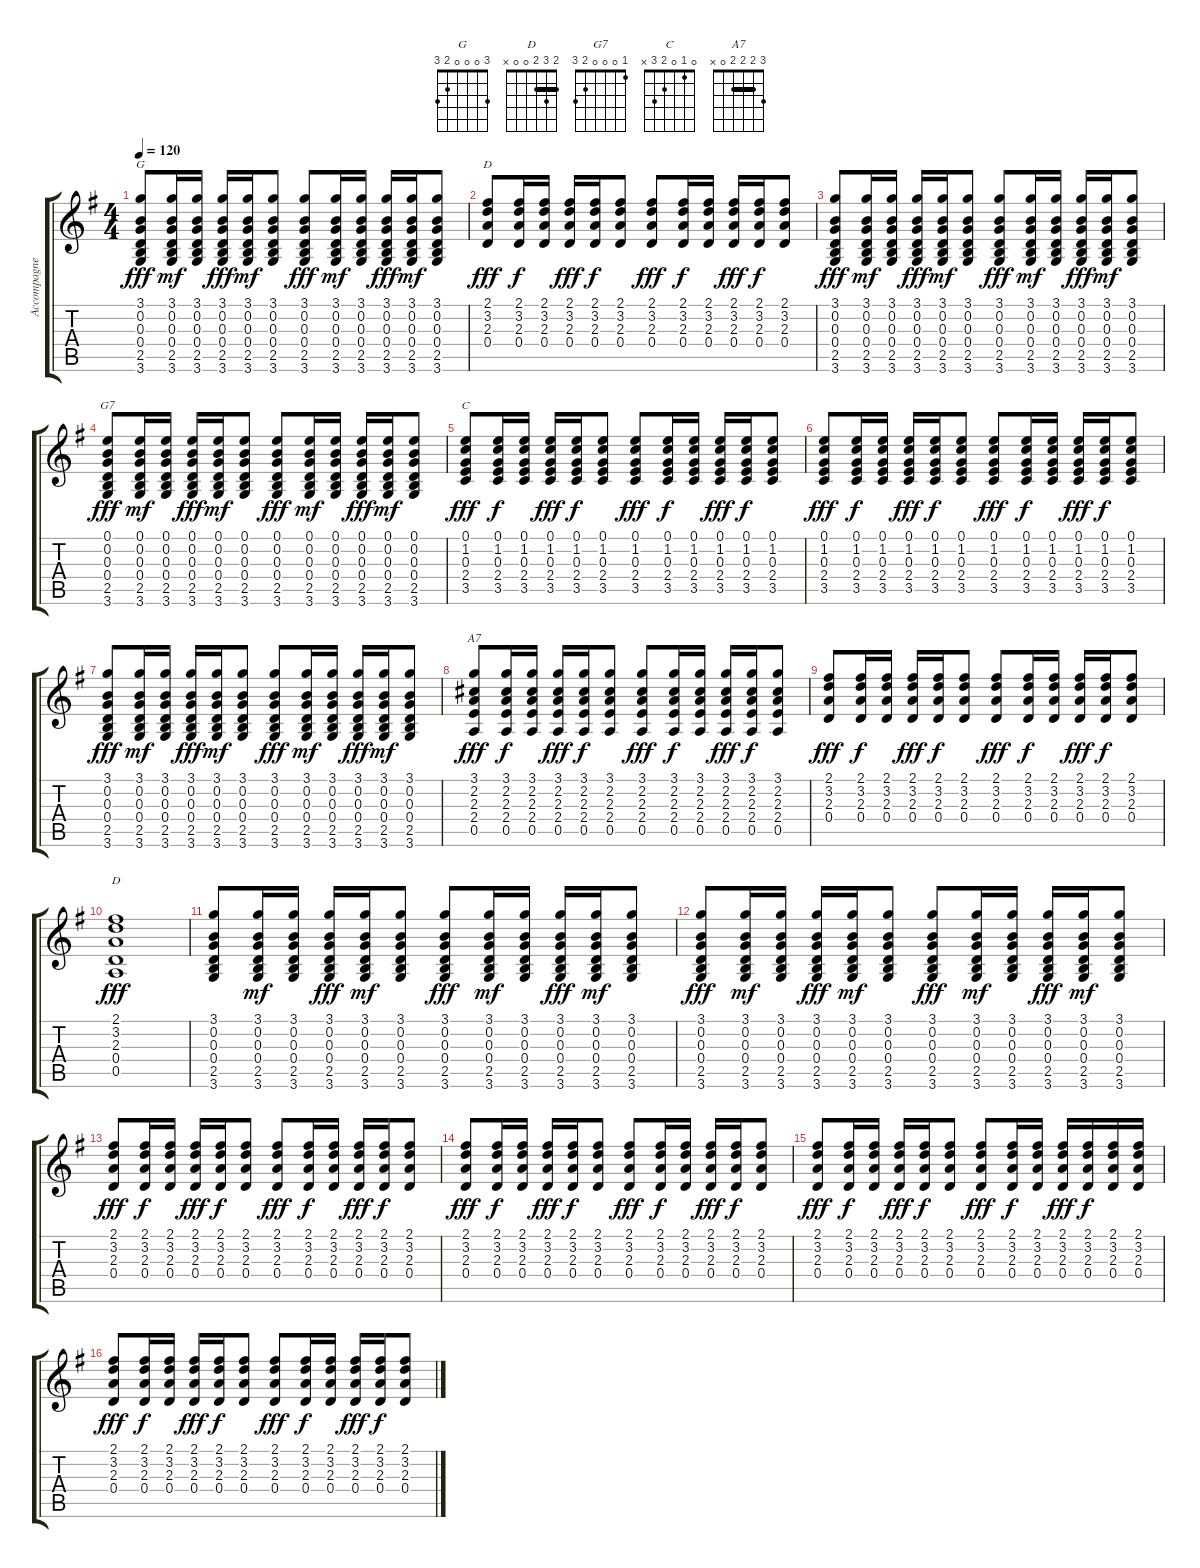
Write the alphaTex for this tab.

\track ("Accompagnement 3" "Accompagne") {mute instrument acousticguitarsteel}
\staff {score tabs}
\tuning (E4 B3 G3 D3 A2 E2) {hide}
\chord ("G" 3 0 0 0 2 3)
\chord ("D" 2 3 2 0 x x) {barre 2}
\chord ("G7" 1 0 0 0 2 3)
\chord ("C" 0 1 0 2 3 x)
\chord ("A7" 3 2 2 2 0 x) {barre 2}
\chord ("D" 2 3 2 0 0 x) {barre 2}
\ts (4 4)
\tempo 120
\clef g2
\ks g
(3.1 0.2 0.3 0.4 2.5 3.6).8{ch "G" dy fff} (3.1 0.2 0.3 0.4 2.5 3.6).16{dy mf} (3.1 0.2 0.3 0.4 2.5 3.6).16 (3.1 0.2 0.3 0.4 2.5 3.6).16{dy fff} (3.1 0.2 0.3 0.4 2.5 3.6).16{dy mf} (3.1 0.2 0.3 0.4 2.5 3.6).8 (3.1 0.2 0.3 0.4 2.5 3.6).8{dy fff} (3.1 0.2 0.3 0.4 2.5 3.6).16{dy mf} (3.1 0.2 0.3 0.4 2.5 3.6).16 (3.1 0.2 0.3 0.4 2.5 3.6).16{dy fff} (3.1 0.2 0.3 0.4 2.5 3.6).16{dy mf} (3.1 0.2 0.3 0.4 2.5 3.6).8 |
(2.1 3.2 2.3 0.4).8{ch "D" dy fff} (2.1 3.2 2.3 0.4).16{dy f} (2.1 3.2 2.3 0.4).16 (2.1 3.2 2.3 0.4).16{dy fff} (2.1 3.2 2.3 0.4).16{dy f} (2.1 3.2 2.3 0.4).8 (2.1 3.2 2.3 0.4).8{dy fff} (2.1 3.2 2.3 0.4).16{dy f} (2.1 3.2 2.3 0.4).16 (2.1 3.2 2.3 0.4).16{dy fff} (2.1 3.2 2.3 0.4).16{dy f} (2.1 3.2 2.3 0.4).8 |
(3.1 0.2 0.3 0.4 2.5 3.6).8{dy fff} (3.1 0.2 0.3 0.4 2.5 3.6).16{dy mf} (3.1 0.2 0.3 0.4 2.5 3.6).16 (3.1 0.2 0.3 0.4 2.5 3.6).16{dy fff} (3.1 0.2 0.3 0.4 2.5 3.6).16{dy mf} (3.1 0.2 0.3 0.4 2.5 3.6).8 (3.1 0.2 0.3 0.4 2.5 3.6).8{dy fff} (3.1 0.2 0.3 0.4 2.5 3.6).16{dy mf} (3.1 0.2 0.3 0.4 2.5 3.6).16 (3.1 0.2 0.3 0.4 2.5 3.6).16{dy fff} (3.1 0.2 0.3 0.4 2.5 3.6).16{dy mf} (3.1 0.2 0.3 0.4 2.5 3.6).8 |
(0.1 0.2 0.3 0.4 2.5 3.6).8{ch "G7" dy fff} (0.1 0.2 0.3 0.4 2.5 3.6).16{dy mf} (0.1 0.2 0.3 0.4 2.5 3.6).16 (0.1 0.2 0.3 0.4 2.5 3.6).16{dy fff} (0.1 0.2 0.3 0.4 2.5 3.6).16{dy mf} (0.1 0.2 0.3 0.4 2.5 3.6).8 (0.1 0.2 0.3 0.4 2.5 3.6).8{dy fff} (0.1 0.2 0.3 0.4 2.5 3.6).16{dy mf} (0.1 0.2 0.3 0.4 2.5 3.6).16 (0.1 0.2 0.3 0.4 2.5 3.6).16{dy fff} (0.1 0.2 0.3 0.4 2.5 3.6).16{dy mf} (0.1 0.2 0.3 0.4 2.5 3.6).8 |
(0.1 1.2 0.3 2.4 3.5).8{ch "C" dy fff} (0.1 1.2 0.3 2.4 3.5).16{dy f} (0.1 1.2 0.3 2.4 3.5).16 (0.1 1.2 0.3 2.4 3.5).16{dy fff} (0.1 1.2 0.3 2.4 3.5).16{dy f} (0.1 1.2 0.3 2.4 3.5).8 (0.1 1.2 0.3 2.4 3.5).8{dy fff} (0.1 1.2 0.3 2.4 3.5).16{dy f} (0.1 1.2 0.3 2.4 3.5).16 (0.1 1.2 0.3 2.4 3.5).16{dy fff} (0.1 1.2 0.3 2.4 3.5).16{dy f} (0.1 1.2 0.3 2.4 3.5).8 |
(0.1 1.2 0.3 2.4 3.5).8{dy fff} (0.1 1.2 0.3 2.4 3.5).16{dy f} (0.1 1.2 0.3 2.4 3.5).16 (0.1 1.2 0.3 2.4 3.5).16{dy fff} (0.1 1.2 0.3 2.4 3.5).16{dy f} (0.1 1.2 0.3 2.4 3.5).8 (0.1 1.2 0.3 2.4 3.5).8{dy fff} (0.1 1.2 0.3 2.4 3.5).16{dy f} (0.1 1.2 0.3 2.4 3.5).16 (0.1 1.2 0.3 2.4 3.5).16{dy fff} (0.1 1.2 0.3 2.4 3.5).16{dy f} (0.1 1.2 0.3 2.4 3.5).8 |
(3.1 0.2 0.3 0.4 2.5 3.6).8{dy fff} (3.1 0.2 0.3 0.4 2.5 3.6).16{dy mf} (3.1 0.2 0.3 0.4 2.5 3.6).16 (3.1 0.2 0.3 0.4 2.5 3.6).16{dy fff} (3.1 0.2 0.3 0.4 2.5 3.6).16{dy mf} (3.1 0.2 0.3 0.4 2.5 3.6).8 (3.1 0.2 0.3 0.4 2.5 3.6).8{dy fff} (3.1 0.2 0.3 0.4 2.5 3.6).16{dy mf} (3.1 0.2 0.3 0.4 2.5 3.6).16 (3.1 0.2 0.3 0.4 2.5 3.6).16{dy fff} (3.1 0.2 0.3 0.4 2.5 3.6).16{dy mf} (3.1 0.2 0.3 0.4 2.5 3.6).8 |
(3.1 2.2 2.3 2.4 0.5).8{ch "A7" dy fff} (3.1 2.2 2.3 2.4 0.5).16{dy f} (3.1 2.2 2.3 2.4 0.5).16 (3.1 2.2 2.3 2.4 0.5).16{dy fff} (3.1 2.2 2.3 2.4 0.5).16{dy f} (3.1 2.2 2.3 2.4 0.5).8 (3.1 2.2 2.3 2.4 0.5).8{dy fff} (3.1 2.2 2.3 2.4 0.5).16{dy f} (3.1 2.2 2.3 2.4 0.5).16 (3.1 2.2 2.3 2.4 0.5).16{dy fff} (3.1 2.2 2.3 2.4 0.5).16{dy f} (3.1 2.2 2.3 2.4 0.5).8 |
(2.1 3.2 2.3 0.4).8{dy fff} (2.1 3.2 2.3 0.4).16{dy f} (2.1 3.2 2.3 0.4).16 (2.1 3.2 2.3 0.4).16{dy fff} (2.1 3.2 2.3 0.4).16{dy f} (2.1 3.2 2.3 0.4).8 (2.1 3.2 2.3 0.4).8{dy fff} (2.1 3.2 2.3 0.4).16{dy f} (2.1 3.2 2.3 0.4).16 (2.1 3.2 2.3 0.4).16{dy fff} (2.1 3.2 2.3 0.4).16{dy f} (2.1 3.2 2.3 0.4).8 |
(2.1 3.2 2.3 0.4 0.5).1{ch "D" dy fff} |
(3.1 0.2 0.3 0.4 2.5 3.6).8 (3.1 0.2 0.3 0.4 2.5 3.6).16{dy mf} (3.1 0.2 0.3 0.4 2.5 3.6).16 (3.1 0.2 0.3 0.4 2.5 3.6).16{dy fff} (3.1 0.2 0.3 0.4 2.5 3.6).16{dy mf} (3.1 0.2 0.3 0.4 2.5 3.6).8 (3.1 0.2 0.3 0.4 2.5 3.6).8{dy fff} (3.1 0.2 0.3 0.4 2.5 3.6).16{dy mf} (3.1 0.2 0.3 0.4 2.5 3.6).16 (3.1 0.2 0.3 0.4 2.5 3.6).16{dy fff} (3.1 0.2 0.3 0.4 2.5 3.6).16{dy mf} (3.1 0.2 0.3 0.4 2.5 3.6).8 |
(3.1 0.2 0.3 0.4 2.5 3.6).8{dy fff} (3.1 0.2 0.3 0.4 2.5 3.6).16{dy mf} (3.1 0.2 0.3 0.4 2.5 3.6).16 (3.1 0.2 0.3 0.4 2.5 3.6).16{dy fff} (3.1 0.2 0.3 0.4 2.5 3.6).16{dy mf} (3.1 0.2 0.3 0.4 2.5 3.6).8 (3.1 0.2 0.3 0.4 2.5 3.6).8{dy fff} (3.1 0.2 0.3 0.4 2.5 3.6).16{dy mf} (3.1 0.2 0.3 0.4 2.5 3.6).16 (3.1 0.2 0.3 0.4 2.5 3.6).16{dy fff} (3.1 0.2 0.3 0.4 2.5 3.6).16{dy mf} (3.1 0.2 0.3 0.4 2.5 3.6).8 |
(2.1 3.2 2.3 0.4).8{dy fff} (2.1 3.2 2.3 0.4).16{dy f} (2.1 3.2 2.3 0.4).16 (2.1 3.2 2.3 0.4).16{dy fff} (2.1 3.2 2.3 0.4).16{dy f} (2.1 3.2 2.3 0.4).8 (2.1 3.2 2.3 0.4).8{dy fff} (2.1 3.2 2.3 0.4).16{dy f} (2.1 3.2 2.3 0.4).16 (2.1 3.2 2.3 0.4).16{dy fff} (2.1 3.2 2.3 0.4).16{dy f} (2.1 3.2 2.3 0.4).8 |
(2.1 3.2 2.3 0.4).8{dy fff} (2.1 3.2 2.3 0.4).16{dy f} (2.1 3.2 2.3 0.4).16 (2.1 3.2 2.3 0.4).16{dy fff} (2.1 3.2 2.3 0.4).16{dy f} (2.1 3.2 2.3 0.4).8 (2.1 3.2 2.3 0.4).8{dy fff} (2.1 3.2 2.3 0.4).16{dy f} (2.1 3.2 2.3 0.4).16 (2.1 3.2 2.3 0.4).16{dy fff} (2.1 3.2 2.3 0.4).16{dy f} (2.1 3.2 2.3 0.4).8 |
(2.1 3.2 2.3 0.4).8{dy fff} (2.1 3.2 2.3 0.4).16{dy f} (2.1 3.2 2.3 0.4).16 (2.1 3.2 2.3 0.4).16{dy fff} (2.1 3.2 2.3 0.4).16{dy f} (2.1 3.2 2.3 0.4).8 (2.1 3.2 2.3 0.4).8{dy fff} (2.1 3.2 2.3 0.4).16{dy f} (2.1 3.2 2.3 0.4).16 (2.1 3.2 2.3 0.4).16{dy fff} (2.1 3.2 2.3 0.4).16{dy f} (2.1 3.2 2.3 0.4).16 (2.1 3.2 2.3 0.4).16 |
(2.1 3.2 2.3 0.4).8{dy fff} (2.1 3.2 2.3 0.4).16{dy f} (2.1 3.2 2.3 0.4).16 (2.1 3.2 2.3 0.4).16{dy fff} (2.1 3.2 2.3 0.4).16{dy f} (2.1 3.2 2.3 0.4).8 (2.1 3.2 2.3 0.4).8{dy fff} (2.1 3.2 2.3 0.4).16{dy f} (2.1 3.2 2.3 0.4).16 (2.1 3.2 2.3 0.4).16{dy fff} (2.1 3.2 2.3 0.4).16{dy f} (2.1 3.2 2.3 0.4).8
